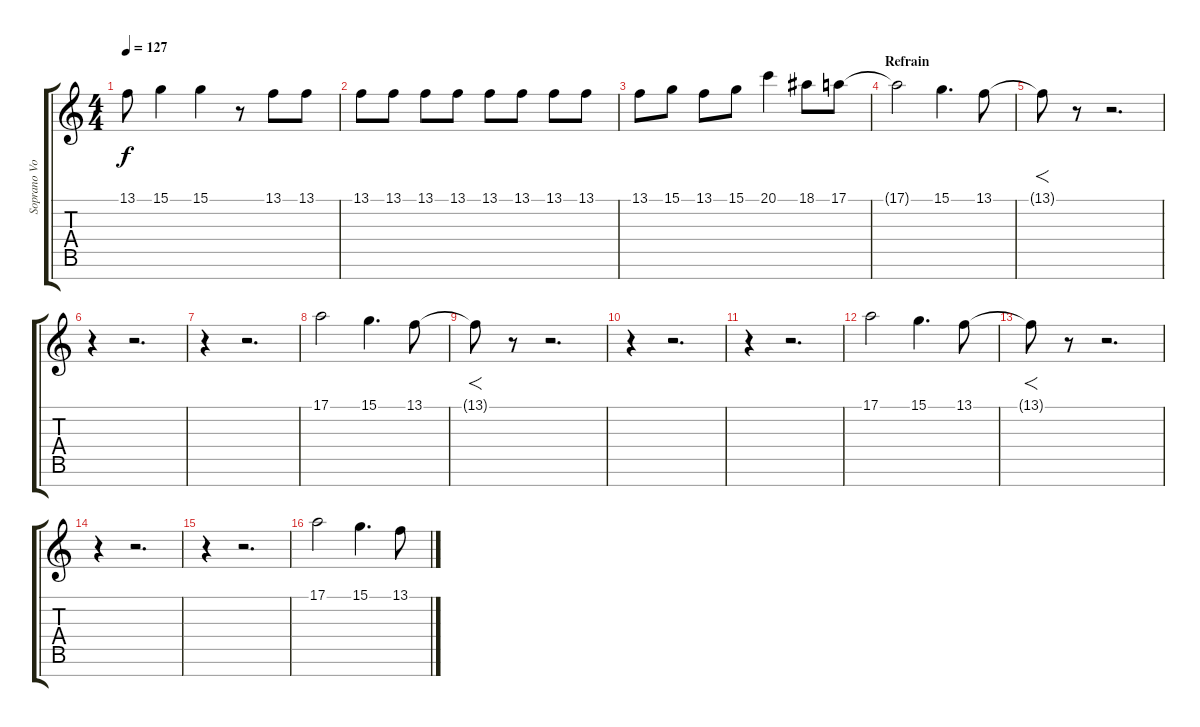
\track ("Soprano Voice" "Soprano Vo") {instrument oboe}
\staff {score tabs}
\tuning (E4 B3 G3 D3 A2 E2 B1) {hide}
\ts (4 4)
\tempo 127
\clef g2
\ks c
13.1.8{dy f} 15.1.4 15.1.4 r.8 13.1.8 13.1.8 |
13.1.8 13.1.8 13.1.8 13.1.8 13.1.8 13.1.8 13.1.8 13.1.8 |
13.1.8 15.1.8 13.1.8 15.1.8 20.1.4 18.1.8 17.1.8 |
\section ("" "Refrain")
17.1{t}.2 15.1.4{d} 13.1.8 |
13.1{t}.8{f} r.8 r.2{d} |
r.4 r.2{d} |
r.4 r.2{d} |
17.1.2 15.1.4{d} 13.1.8 |
13.1{t}.8{f} r.8 r.2{d} |
r.4 r.2{d} |
r.4 r.2{d} |
17.1.2 15.1.4{d} 13.1.8 |
13.1{t}.8{f} r.8 r.2{d} |
r.4 r.2{d} |
r.4 r.2{d} |
17.1.2 15.1.4{d} 13.1.8
